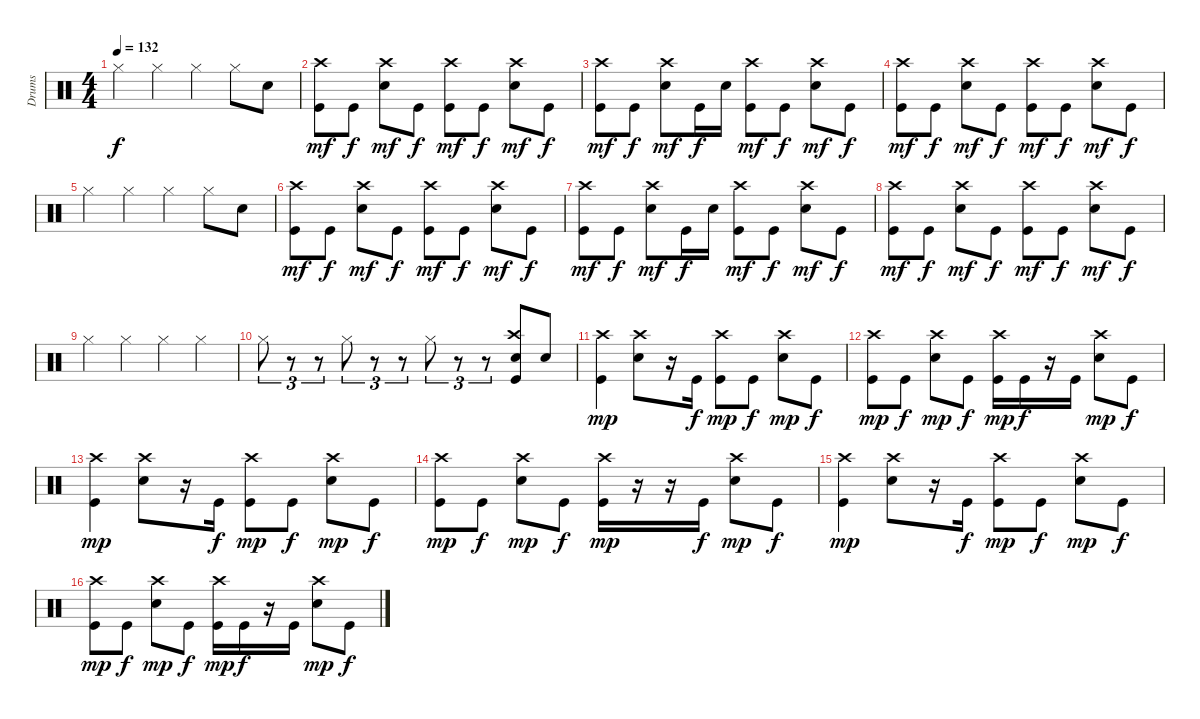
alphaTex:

\track ("Drums" "Drums") {instrument percussion}
\staff {score}
\articulation defaults
\ts (4 4)
\tempo 132
\clef neutral
\ks c "Hi-Hat (closed)".4{dy f} "Hi-Hat (closed)".4 "Hi-Hat (closed)".4 "Hi-Hat (closed)".8 "Snare (hit) 2".8
|
("Crash high (hit)" "Kick (hit)").8{dy mf} "Kick (hit)".8{dy f} ("Crash high (hit)" "Snare (hit) 2").8{dy mf} "Kick (hit)".8{dy f} ("Crash high (hit)" "Kick (hit)").8{dy mf} "Kick (hit)".8{dy f} ("Crash high (hit)" "Snare (hit) 2").8{dy mf} "Kick (hit)".8{dy f} |
("Crash high (hit)" "Kick (hit)").8{dy mf} "Kick (hit)".8{dy f} ("Crash high (hit)" "Snare (hit) 2").8{dy mf} "Kick (hit)".16{dy f} "Snare (hit) 2".16 ("Crash high (hit)" "Kick (hit)").8{dy mf} "Kick (hit)".8{dy f} ("Crash high (hit)" "Snare (hit) 2").8{dy mf} "Kick (hit)".8{dy f} |
("Crash high (hit)" "Kick (hit)").8{dy mf} "Kick (hit)".8{dy f} ("Crash high (hit)" "Snare (hit) 2").8{dy mf} "Kick (hit)".8{dy f} ("Crash high (hit)" "Kick (hit)").8{dy mf} "Kick (hit)".8{dy f} ("Crash high (hit)" "Snare (hit) 2").8{dy mf} "Kick (hit)".8{dy f} |
"Hi-Hat (closed)".4 "Hi-Hat (closed)".4 "Hi-Hat (closed)".4 "Hi-Hat (closed)".8 "Snare (hit) 2".8 |
("Crash high (hit)" "Kick (hit)").8{dy mf} "Kick (hit)".8{dy f} ("Crash high (hit)" "Snare (hit) 2").8{dy mf} "Kick (hit)".8{dy f} ("Crash high (hit)" "Kick (hit)").8{dy mf} "Kick (hit)".8{dy f} ("Crash high (hit)" "Snare (hit) 2").8{dy mf} "Kick (hit)".8{dy f} |
("Crash high (hit)" "Kick (hit)").8{dy mf} "Kick (hit)".8{dy f} ("Crash high (hit)" "Snare (hit) 2").8{dy mf} "Kick (hit)".16{dy f} "Snare (hit) 2".16 ("Crash high (hit)" "Kick (hit)").8{dy mf} "Kick (hit)".8{dy f} ("Crash high (hit)" "Snare (hit) 2").8{dy mf} "Kick (hit)".8{dy f} |
("Crash high (hit)" "Kick (hit)").8{dy mf} "Kick (hit)".8{dy f} ("Crash high (hit)" "Snare (hit) 2").8{dy mf} "Kick (hit)".8{dy f} ("Crash high (hit)" "Kick (hit)").8{dy mf} "Kick (hit)".8{dy f} ("Crash high (hit)" "Snare (hit) 2").8{dy mf} "Kick (hit)".8{dy f} |
"Hi-Hat (closed)".4 "Hi-Hat (closed)".4 "Hi-Hat (closed)".4 "Hi-Hat (closed)".4 |
"Hi-Hat (closed)".8{tu (3 2)} r.8{tu (3 2)} r.8{tu (3 2)} "Hi-Hat (closed)".8{tu (3 2)} r.8{tu (3 2)} r.8{tu (3 2)} "Hi-Hat (closed)".8{tu (3 2)} r.8{tu (3 2)} r.8{tu (3 2)} ("Crash high (hit)" "Snare (hit) 2" "Kick (hit)").8 "Snare (hit) 2".8 |
("Crash high (hit)" "Kick (hit)").4{dy mp} ("Crash high (hit)" "Snare (hit) 2").8 r.16 "Kick (hit)".16{dy f} ("Crash high (hit)" "Kick (hit)").8{dy mp} "Kick (hit)".8{dy f} ("Crash high (hit)" "Snare (hit) 2").8{dy mp} "Kick (hit)".8{dy f} |
("Crash high (hit)" "Kick (hit)").8{dy mp} "Kick (hit)".8{dy f} ("Crash high (hit)" "Snare (hit) 2").8{dy mp} "Kick (hit)".8{dy f} ("Crash high (hit)" "Kick (hit)").16{dy mp} "Kick (hit)".16{dy f} r.16 "Kick (hit)".16 ("Crash high (hit)" "Snare (hit) 2").8{dy mp} "Kick (hit)".8{dy f} |
("Crash high (hit)" "Kick (hit)").4{dy mp} ("Crash high (hit)" "Snare (hit) 2").8 r.16 "Kick (hit)".16{dy f} ("Crash high (hit)" "Kick (hit)").8{dy mp} "Kick (hit)".8{dy f} ("Crash high (hit)" "Snare (hit) 2").8{dy mp} "Kick (hit)".8{dy f} |
("Crash high (hit)" "Kick (hit)").8{dy mp} "Kick (hit)".8{dy f} ("Crash high (hit)" "Snare (hit) 2").8{dy mp} "Kick (hit)".8{dy f} ("Crash high (hit)" "Kick (hit)").16{dy mp} r.16 r.16 "Kick (hit)".16{dy f} ("Crash high (hit)" "Snare (hit) 2").8{dy mp} "Kick (hit)".8{dy f} |
("Crash high (hit)" "Kick (hit)").4{dy mp} ("Crash high (hit)" "Snare (hit) 2").8 r.16 "Kick (hit)".16{dy f} ("Crash high (hit)" "Kick (hit)").8{dy mp} "Kick (hit)".8{dy f} ("Crash high (hit)" "Snare (hit) 2").8{dy mp} "Kick (hit)".8{dy f} |
("Crash high (hit)" "Kick (hit)").8{dy mp} "Kick (hit)".8{dy f} ("Crash high (hit)" "Snare (hit) 2").8{dy mp} "Kick (hit)".8{dy f} ("Crash high (hit)" "Kick (hit)").16{dy mp} "Kick (hit)".16{dy f} r.16 "Kick (hit)".16 ("Crash high (hit)" "Snare (hit) 2").8{dy mp} "Kick (hit)".8{dy f}
